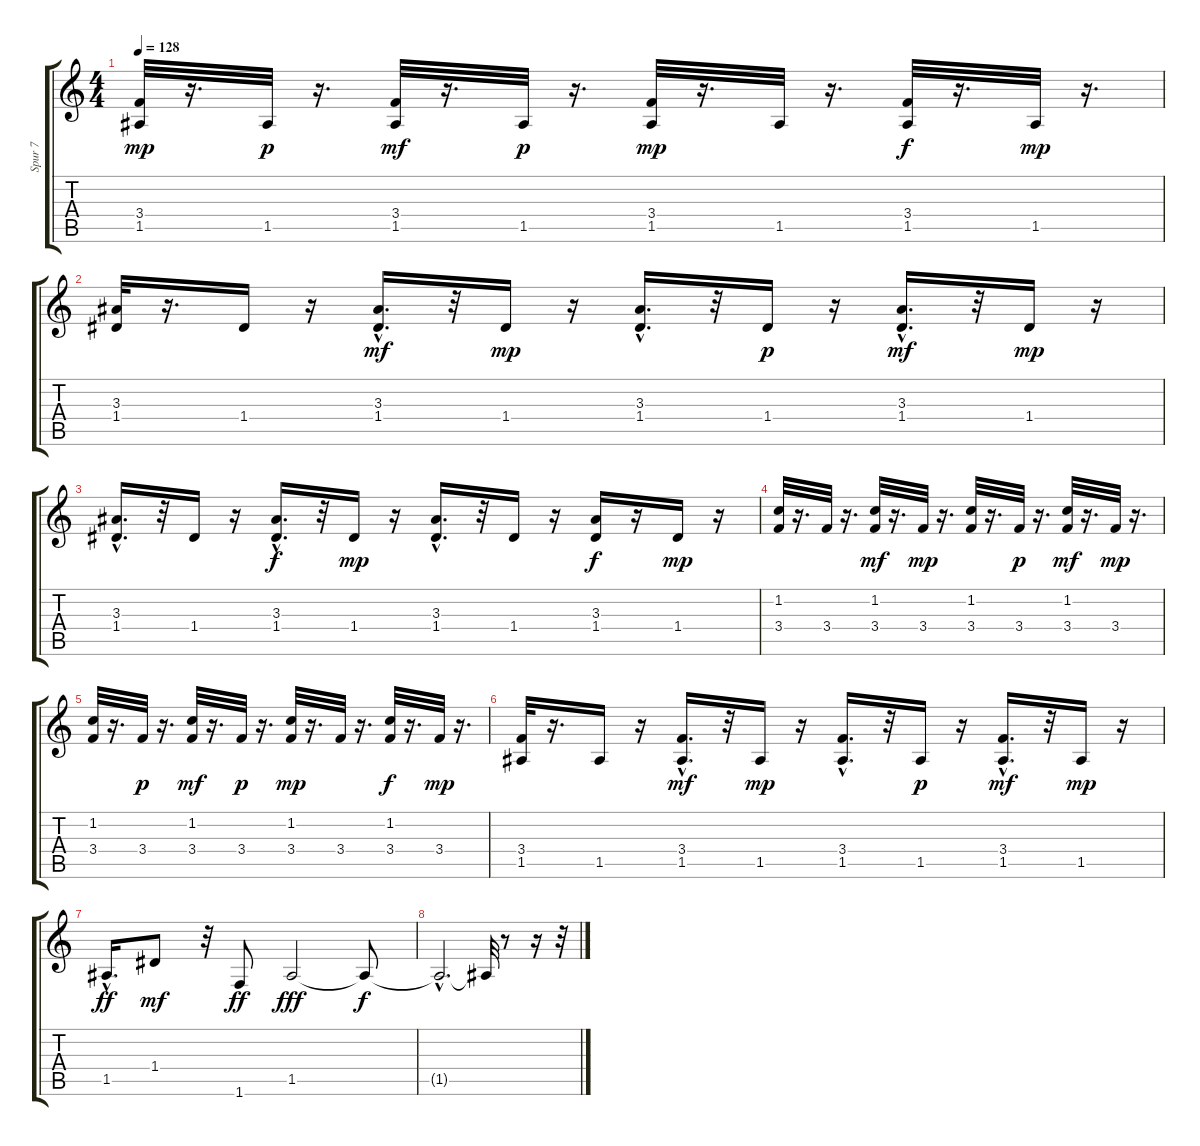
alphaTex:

\track ("Spur 7" "Spur 7") {instrument distortionguitar}
\staff {score tabs}
\tuning (E4 B3 G3 D3 A2 E2) {hide}
\ts (4 4)
\tempo 128
\clef g2
\ks c
(3.4 1.5).32{dy mp} r.16{d} 1.5.32{dy p} r.16{d} (3.4 1.5).32{dy mf} r.16{d} 1.5.32{dy p} r.16{d} (3.4 1.5).32{dy mp} r.16{d} 1.5.32 r.16{d} (3.4 1.5).32{dy f} r.16{d} 1.5.32{dy mp} r.16{d} |
(3.3 1.4).32 r.16{d} 1.4.16 r.16 (3.3{hac} 1.4{hac}).16{d dy mf} r.32 1.4.16{dy mp} r.16 (3.3{hac} 1.4{hac}).16{d} r.32 1.4.16{dy p} r.16 (3.3 1.4{hac}).16{d dy mf} r.32 1.4.16{dy mp} r.16 |
(3.3 1.4{hac}).16{d} r.32 1.4.16 r.16 (3.3{hac} 1.4{hac}).16{d dy f} r.32 1.4.16{dy mp} r.16 (3.3{hac} 1.4{hac}).16{d} r.32 1.4.16 r.16 (3.3 1.4).16{dy f} r.16 1.4.16{dy mp} r.16 |
(1.2 3.4).32 r.16{d} 3.4.32 r.16{d} (1.2 3.4).32{dy mf} r.16{d} 3.4.32{dy mp} r.16{d} (1.2 3.4).32 r.16{d} 3.4.32{dy p} r.16{d} (1.2 3.4).32{dy mf} r.16{d} 3.4.32{dy mp} r.16{d} |
(1.2 3.4).32 r.16{d} 3.4.32{dy p} r.16{d} (1.2 3.4).32{dy mf} r.16{d} 3.4.32{dy p} r.16{d} (1.2 3.4).32{dy mp} r.16{d} 3.4.32 r.16{d} (1.2 3.4).32{dy f} r.16{d} 3.4.32{dy mp} r.16{d} |
(3.4 1.5).32 r.16{d} 1.5.16 r.16 (3.4{hac} 1.5{hac}).16{d dy mf} r.32 1.5.16{dy mp} r.16 (3.4{hac} 1.5{hac}).16{d} r.32 1.5.16{dy p} r.16 (3.4 1.5{hac}).16{d dy mf} r.32 1.5.16{dy mp} r.16 |
1.5{hac}.16{d dy ff} 1.4.8{dy mf} r.32 1.6.8{dy ff} 1.5.2{dy fff} 1.5{t}.8{dy f} |
1.5{hac t}.2{d} 1.5{t}.32 r.8 r.16 r.32
